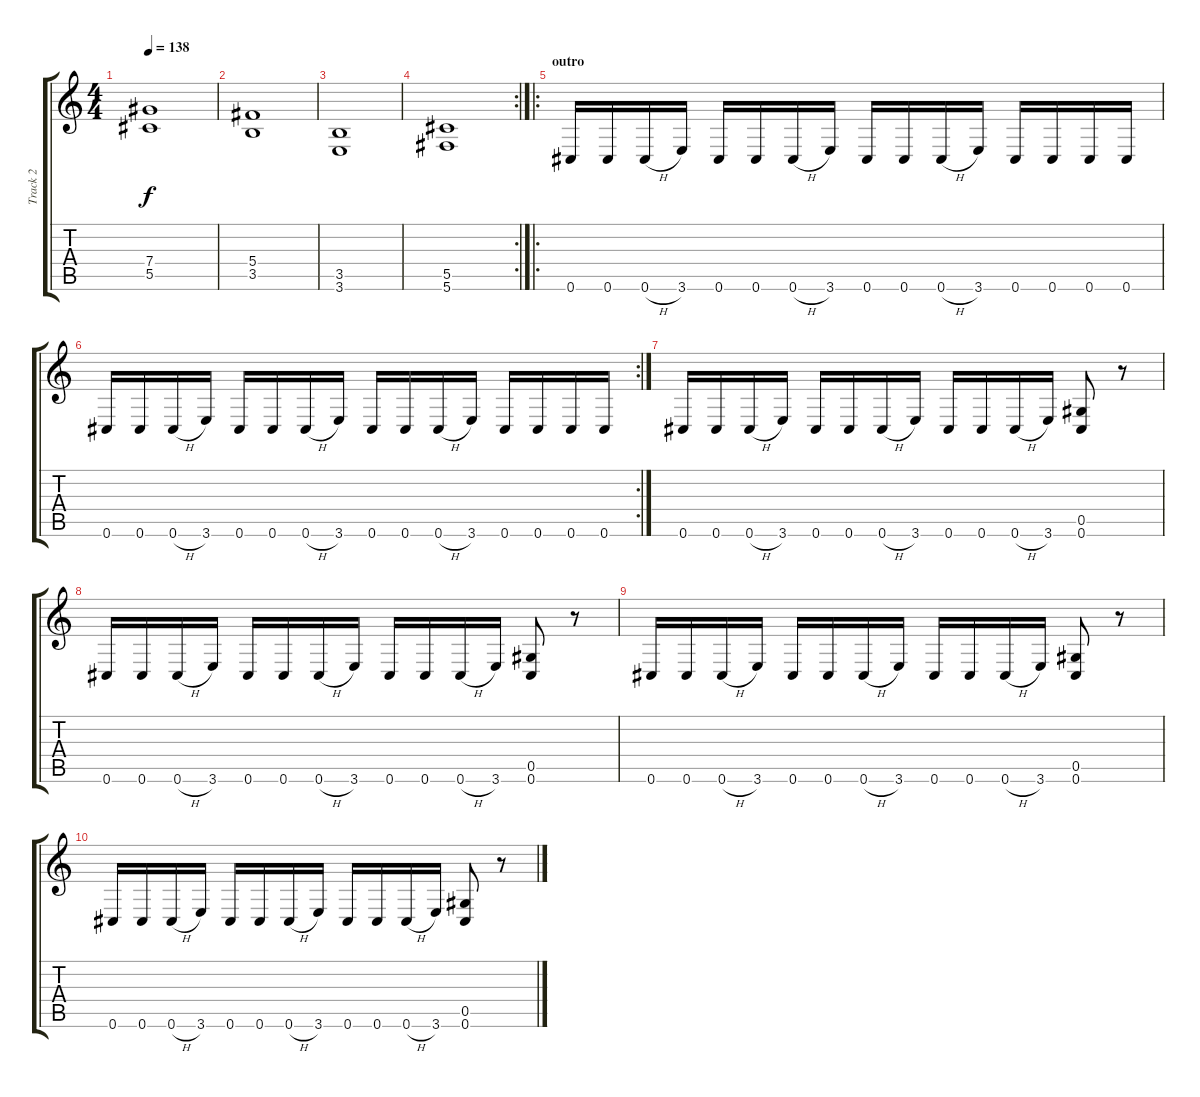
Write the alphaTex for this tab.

\track ("Track 2" "Track 2") {instrument overdrivenguitar}
\staff {score tabs}
\tuning (Eb4 Bb3 Gb3 Db3 Ab2 Db2) {hide}
\ts (4 4)
\tempo 138
\clef g2
\ks c
(7.4 5.5).1{dy f} |
(5.4 3.5).1 |
(3.5 3.6).1 |
\rc 2
(5.5 5.6).1 |
\ro
\section ("" "outro")
0.6.16 0.6.16 0.6{h}.16 3.6.16 0.6.16 0.6.16 0.6{h}.16 3.6.16 0.6.16 0.6.16 0.6{h}.16 3.6.16 0.6.16 0.6.16 0.6.16 0.6.16 |
\rc 2
0.6.16 0.6.16 0.6{h}.16 3.6.16 0.6.16 0.6.16 0.6{h}.16 3.6.16 0.6.16 0.6.16 0.6{h}.16 3.6.16 0.6.16 0.6.16 0.6.16 0.6.16 |
0.6.16 0.6.16 0.6{h}.16 3.6.16 0.6.16 0.6.16 0.6{h}.16 3.6.16 0.6.16 0.6.16 0.6{h}.16 3.6.16 (0.5 0.6).8 r.8 |
0.6.16 0.6.16 0.6{h}.16 3.6.16 0.6.16 0.6.16 0.6{h}.16 3.6.16 0.6.16 0.6.16 0.6{h}.16 3.6.16 (0.5 0.6).8 r.8 |
0.6.16 0.6.16 0.6{h}.16 3.6.16 0.6.16 0.6.16 0.6{h}.16 3.6.16 0.6.16 0.6.16 0.6{h}.16 3.6.16 (0.5 0.6).8 r.8 |
0.6.16 0.6.16 0.6{h}.16 3.6.16 0.6.16 0.6.16 0.6{h}.16 3.6.16 0.6.16 0.6.16 0.6{h}.16 3.6.16 (0.5 0.6).8 r.8
